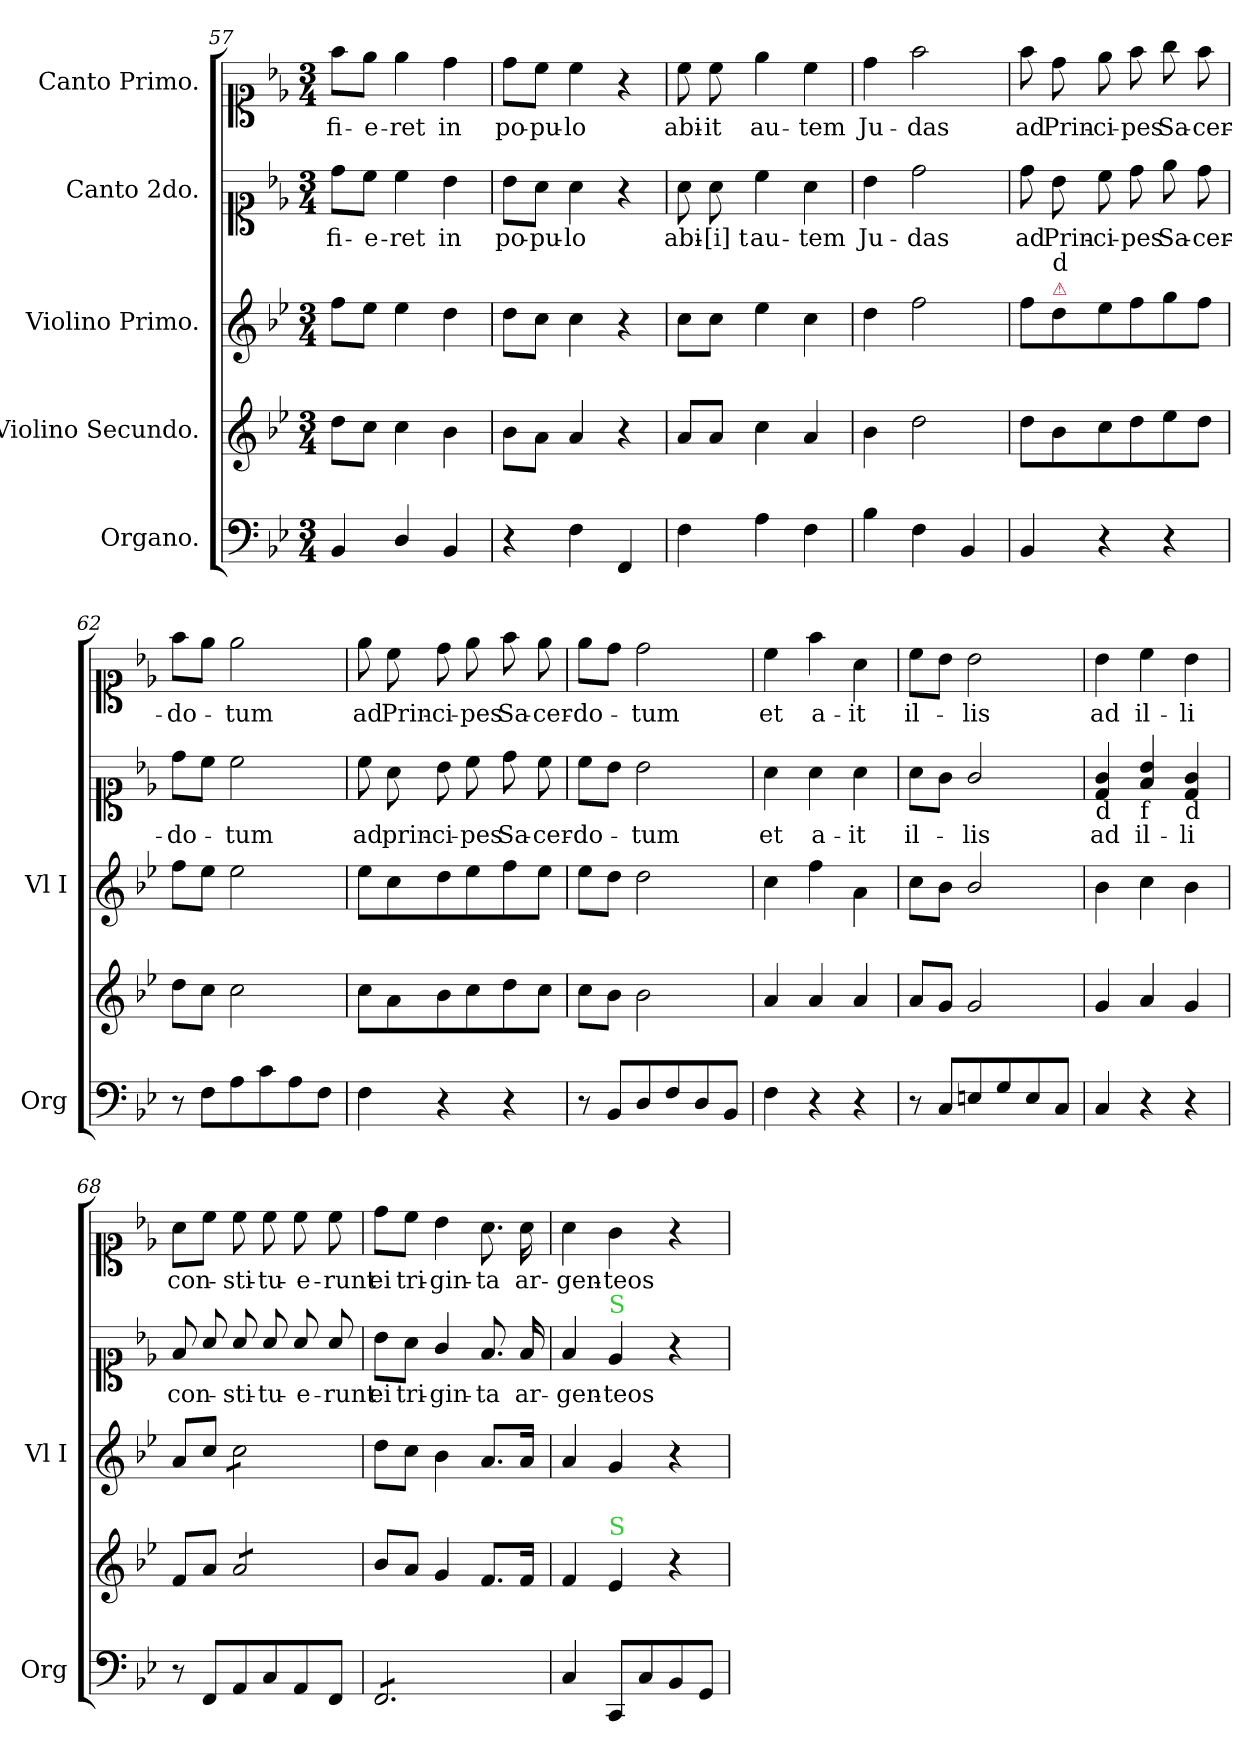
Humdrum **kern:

**kern	**kern	**kern	**kern	**text	**kern	**text
*part5	*part4	*part3	*part2	*part2	*part1	*part1
*staff5	*staff4	*staff3	*staff2	*staff2	*staff1	*staff1
*I"Organo.	*I"Violino Secundo.	*I"Violino Primo.	*I"Canto 2do.	*	*I"Canto Primo.	*
*I'Org	*	*I'Vl I	*	*	*	*
*clefF4	*clefG2	*clefG2	*clefC1	*	*clefC1	*
*k[b-e-]	*k[b-e-]	*k[b-e-]	*k[b-e-]	*	*k[b-e-]	*
*g:	*g:	*g:	*g:	*	*g:	*
*M3/4	*M3/4	*M3/4	*M3/4	*	*M3/4	*
=57	=57	=57	=57	=57	=57	=57
4BB-/	8dd\L	8ff\L	8dd\L	fi-	8ff\L	fi-
.	8cc\J	8ee-\J	8cc\J	-e-	8ee-\J	-e-
4D/	4cc\	4ee-\	4cc\	-ret	4ee-\	-ret
4BB-/	4b-\	4dd\	4b-\	in	4dd\	in
=58	=58	=58	=58	=58	=58	=58
4r	8b-\L	8dd\L	8b-\L	po-	8dd\L	po-
.	8a\J	8cc\J	8a\J	-pu-	8cc\J	-pu-
4F\	4a/	4cc\	4a\	-lo	4cc\	-lo
4FF/	4r	4r	4r	.	4r	.
=59	=59	=59	=59	=59	=59	=59
4F\	8a/L	8cc\L	8a\	abi-	8cc\	abi-
.	8a/J	8cc\J	8a\	[i]t	8cc\	-it
4A\	4cc\	4ee-\	4cc\	au-	4ee-\	au-
4F\	4a/	4cc\	4a\	-tem	4cc\	-tem
=60	=60	=60	=60	=60	=60	=60
4B-\	4b-\	4dd\	4b-\	Ju-	4dd\	Ju-
4F\	2dd\	2ff\	2dd\	-das	2ff\	-das
4BB-/	.	.	.	.	.	.
=61	=61	=61	=61	=61	=61	=61
4BB-/	8dd\L	8ff\L	8dd\	ad	8ff\	ad
!	!	!LO:TX:a:color=crimson:t=⚠	!	!	!	!
!	!	!LO:TX:a:t=d	!	!	!	!
.	8b-\	8dd\	8b-\	Prin-	8dd\	Prin-
4r	8cc\	8ee-\	8cc\	-ci-	8ee-\	-ci-
.	8dd\	8ff\	8dd\	-pes	8ff\	-pes
4r	8ee-\	8gg\	8ee-\	Sa-	8gg\	Sa-
.	8dd\J	8ff\J	8dd\	-cer-	8ff\	-cer-
=62	=62	=62	=62	=62	=62	=62
8r	8dd\L	8ff\L	8dd\L	-do-	8ff\L	-do-
8F\L	8cc\J	8ee-\J	8cc\J	.	8ee-\J	.
8A\	2cc\	2ee-\	2cc\	-tum	2ee-\	-tum
8c\	.	.	.	.	.	.
8A\	.	.	.	.	.	.
8F\J	.	.	.	.	.	.
=63	=63	=63	=63	=63	=63	=63
4F\	8cc\L	8ee-\L	8cc\	ad	8ee-\	ad
.	8a\	8cc\	8a\	prin-	8cc\	Prin-
4r	8b-\	8dd\	8b-\	-ci-	8dd\	-ci-
.	8cc\	8ee-\	8cc\	-pes	8ee-\	-pes
4r	8dd\	8ff\	8dd\	Sa-	8ff\	Sa-
.	8cc\J	8ee-\J	8cc\	-cer-	8ee-\	-cer-
=64	=64	=64	=64	=64	=64	=64
8r	8cc\L	8ee-\L	8cc\L	-do-	8ee-\L	-do-
8BB-/L	8b-\J	8dd\J	8b-\J	.	8dd\J	.
8D/	2b-\	2dd\	2b-\	-tum	2dd\	-tum
8F/	.	.	.	.	.	.
8D/	.	.	.	.	.	.
8BB-/J	.	.	.	.	.	.
=65	=65	=65	=65	=65	=65	=65
4F\	4a/	4cc\	4a\	et	4cc\	et
4r	4a/	4ff\	4a\	a-	4ff\	a-
4r	4a/	4a\	4a\	-it	4a\	-it
=66	=66	=66	=66	=66	=66	=66
8r	8a/L	8cc\L	8a\L	il-	8cc\L	il-
8C/L	8g/J	8b-\J	8g\J	.	8b-\J	.
8En/	2g/	2b-/	2g/	-lis	2b-\	-lis
8G/	.	.	.	.	.	.
8E/	.	.	.	.	.	.
8C/J	.	.	.	.	.	.
=67	=67	=67	=67	=67	=67	=67
!	!	!	!LO:TX:b:t=d	!	!	!
4C/	4g/	4b-\	4d/ 4g/	ad	4b-\	ad
!	!	!	!LO:TX:b:t=f	!	!	!
4r	4a/	4cc\	4f/ 4b-/	il-	4cc\	il-
!	!	!	!LO:TX:b:t=d	!	!	!
4r	4g/	4b-\	4d/ 4g/	-li	4b-\	-li
=68	=68	=68	=68	=68	=68	=68
8r	8f/L	8a/L	8f/	con-	8a\L	con-
8FF/L	8a/J	8cc/J	8a/	.	8cc\J	.
*	*tremolo	*	*	*	*	*
*	*	*tremolo	*	*	*	*
8AA/	8a/L	8cc\L	8a/	-sti-	8cc\	-sti-
8C/	8a/	8cc\	8a/	-tu-	8cc\	-tu-
8AA/	8a/	8cc\	8a/	-e-	8cc\	-e-
8FF/J	8a/J	8cc\J	8a/	-runt	8cc\	-runt
*	*	*Xtremolo	*	*	*	*
*	*Xtremolo	*	*	*	*	*
=69	=69	=69	=69	=69	=69	=69
*tremolo	*	*	*	*	*	*
8FF/L	8b-/L	8dd\L	8b-\L	ei	8dd\L	ei
8FF/	8a/J	8cc\J	8a\J	tri-	8cc\J	tri-
8FF/	4g/	4b-\	4g/	-gin-	4b-\	-gin-
8FF/	.	.	.	.	.	.
8FF/	8.f/L	8.a/L	8.f/	-ta	8.a\	-ta
8FF/J	.	.	.	.	.	.
*Xtremolo	*	*	*	*	*	*
.	16f/Jk	16a/Jk	16f/	ar-	16a\	ar-
=70	=70	=70	=70	=70	=70	=70
4C/	4f/	4a/	4f/	-gen-	4a\	-gen-
!	!	!	!LO:TX:a:color=limegreen:t=S	!	!	!
!	!LO:TX:a:color=limegreen:t=S	!	!	!	!	!
8CC/L	4e-/	4g/	4e-/	-teos	4g\	-teos
8C/	.	.	.	.	.	.
8BB-/	4r	4r	4r	.	4r	.
8GG/J	.	.	.	.	.	.
=	=	=	=	=	=	=
*-	*-	*-	*-	*-	*-	*-
